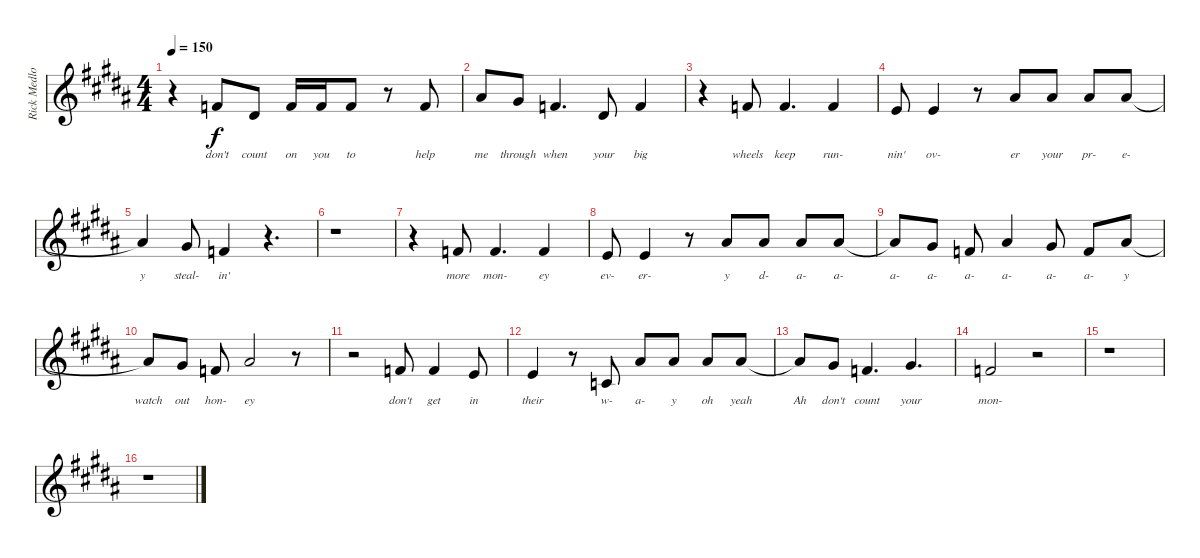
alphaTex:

\track ("Rick Medlocke Vocals" "Rick Medlo") {instrument violin}
\staff {score}
\tuning (Eb4 Bb3 Gb3 Db3 Ab2 Eb2) {hide}
\ts (4 4)
\tempo 150
\clef g2
\ks b
r.4{dy f} 7.2.8{lyrics (0 "don't") lyrics (1 "") lyrics (2 "") lyrics (3 "") lyrics (4 "")} 9.3.8{lyrics (0 "count") lyrics (1 "") lyrics (2 "") lyrics (3 "") lyrics (4 "")} 7.2.16{lyrics (0 "on") lyrics (1 "") lyrics (2 "") lyrics (3 "") lyrics (4 "")} 7.2.16{lyrics (0 "you") lyrics (1 "") lyrics (2 "") lyrics (3 "") lyrics (4 "")} 7.2.8{lyrics (0 "to") lyrics (1 "") lyrics (2 "") lyrics (3 "") lyrics (4 "")} r.8 7.2.8{lyrics (0 "help") lyrics (1 "") lyrics (2 "") lyrics (3 "") lyrics (4 "")} |
7.1.8{lyrics (0 "me") lyrics (1 "") lyrics (2 "") lyrics (3 "") lyrics (4 "")} 10.2.8{lyrics (0 "through") lyrics (1 "") lyrics (2 "") lyrics (3 "") lyrics (4 "")} 7.2.4{d lyrics (0 "when") lyrics (1 "") lyrics (2 "") lyrics (3 "") lyrics (4 "")} 9.3.8{lyrics (0 "your") lyrics (1 "") lyrics (2 "") lyrics (3 "") lyrics (4 "")} 7.2.4{lyrics (0 "big") lyrics (1 "") lyrics (2 "") lyrics (3 "") lyrics (4 "")} |
r.4 7.2.8{lyrics (0 "wheels") lyrics (1 "") lyrics (2 "") lyrics (3 "") lyrics (4 "")} 7.2.4{d lyrics (0 "keep") lyrics (1 "") lyrics (2 "") lyrics (3 "") lyrics (4 "")} 7.2.4{lyrics (0 "run-") lyrics (1 "") lyrics (2 "") lyrics (3 "") lyrics (4 "")} |
6.2.8{lyrics (0 "nin'") lyrics (1 "") lyrics (2 "") lyrics (3 "") lyrics (4 "")} 6.2.4{lyrics (0 "ov-") lyrics (1 "") lyrics (2 "") lyrics (3 "") lyrics (4 "")} r.8 7.1.8{lyrics (0 "er") lyrics (1 "") lyrics (2 "") lyrics (3 "") lyrics (4 "")} 7.1.8{lyrics (0 "your") lyrics (1 "") lyrics (2 "") lyrics (3 "") lyrics (4 "")} 7.1.8{lyrics (0 "pr-") lyrics (1 "") lyrics (2 "") lyrics (3 "") lyrics (4 "")} 7.1.8{lyrics (0 "e-") lyrics (1 "") lyrics (2 "") lyrics (3 "") lyrics (4 "")} |
7.1{t}.4{lyrics (0 "y") lyrics (1 "") lyrics (2 "") lyrics (3 "") lyrics (4 "")} 10.2.8{lyrics (0 "steal-") lyrics (1 "") lyrics (2 "") lyrics (3 "") lyrics (4 "")} 7.2.4{lyrics (0 "in'") lyrics (1 "") lyrics (2 "") lyrics (3 "") lyrics (4 "")} r.4{d} |
r.1 |
r.4 7.2.8{lyrics (0 "more") lyrics (1 "") lyrics (2 "") lyrics (3 "") lyrics (4 "")} 7.2.4{d lyrics (0 "mon-") lyrics (1 "") lyrics (2 "") lyrics (3 "") lyrics (4 "")} 7.2.4{lyrics (0 "ey") lyrics (1 "") lyrics (2 "") lyrics (3 "") lyrics (4 "")} |
6.2.8{lyrics (0 "ev-") lyrics (1 "") lyrics (2 "") lyrics (3 "") lyrics (4 "")} 6.2.4{lyrics (0 "er-") lyrics (1 "") lyrics (2 "") lyrics (3 "") lyrics (4 "")} r.8 7.1.8{lyrics (0 "y") lyrics (1 "") lyrics (2 "") lyrics (3 "") lyrics (4 "")} 7.1.8{lyrics (0 "d-") lyrics (1 "") lyrics (2 "") lyrics (3 "") lyrics (4 "")} 7.1.8{lyrics (0 "a-") lyrics (1 "") lyrics (2 "") lyrics (3 "") lyrics (4 "")} 7.1.8{lyrics (0 "a-") lyrics (1 "") lyrics (2 "") lyrics (3 "") lyrics (4 "")} |
7.1{t}.8{lyrics (0 "a-") lyrics (1 "") lyrics (2 "") lyrics (3 "") lyrics (4 "")} 10.2.8{lyrics (0 "a-") lyrics (1 "") lyrics (2 "") lyrics (3 "") lyrics (4 "")} 7.2.8{lyrics (0 "a-") lyrics (1 "") lyrics (2 "") lyrics (3 "") lyrics (4 "")} 7.1.4{lyrics (0 "a-") lyrics (1 "") lyrics (2 "") lyrics (3 "") lyrics (4 "")} 10.2.8{lyrics (0 "a-") lyrics (1 "") lyrics (2 "") lyrics (3 "") lyrics (4 "")} 7.2.8{lyrics (0 "a-") lyrics (1 "") lyrics (2 "") lyrics (3 "") lyrics (4 "")} 7.1.8{lyrics (0 "y") lyrics (1 "") lyrics (2 "") lyrics (3 "") lyrics (4 "")} |
7.1{t}.8{lyrics (0 "watch") lyrics (1 "") lyrics (2 "") lyrics (3 "") lyrics (4 "")} 10.2.8{lyrics (0 "out") lyrics (1 "") lyrics (2 "") lyrics (3 "") lyrics (4 "")} 7.2.8{lyrics (0 "hon-") lyrics (1 "") lyrics (2 "") lyrics (3 "") lyrics (4 "")} 7.1.2{lyrics (0 "ey") lyrics (1 "") lyrics (2 "") lyrics (3 "") lyrics (4 "")} r.8 |
r.2 7.2.8{lyrics (0 "don't") lyrics (1 "") lyrics (2 "") lyrics (3 "") lyrics (4 "")} 7.2.4{lyrics (0 "get") lyrics (1 "") lyrics (2 "") lyrics (3 "") lyrics (4 "")} 6.2.8{lyrics (0 "in") lyrics (1 "") lyrics (2 "") lyrics (3 "") lyrics (4 "")} |
6.2.4{lyrics (0 "their") lyrics (1 "") lyrics (2 "") lyrics (3 "") lyrics (4 "")} r.8 6.3.8{lyrics (0 "w-") lyrics (1 "") lyrics (2 "") lyrics (3 "") lyrics (4 "")} 7.1.8{lyrics (0 "a-") lyrics (1 "") lyrics (2 "") lyrics (3 "") lyrics (4 "")} 7.1.8{lyrics (0 "y") lyrics (1 "") lyrics (2 "") lyrics (3 "") lyrics (4 "")} 7.1.8{lyrics (0 "oh") lyrics (1 "") lyrics (2 "") lyrics (3 "") lyrics (4 "")} 7.1.8{lyrics (0 "yeah") lyrics (1 "") lyrics (2 "") lyrics (3 "") lyrics (4 "")} |
7.1{t}.8{lyrics (0 "Ah") lyrics (1 "") lyrics (2 "") lyrics (3 "") lyrics (4 "")} 10.2.8{lyrics (0 "don't") lyrics (1 "") lyrics (2 "") lyrics (3 "") lyrics (4 "")} 7.2.4{d lyrics (0 "count") lyrics (1 "") lyrics (2 "") lyrics (3 "") lyrics (4 "")} 10.2.4{d lyrics (0 "your") lyrics (1 "") lyrics (2 "") lyrics (3 "") lyrics (4 "")} |
7.2.2{lyrics (0 "mon-") lyrics (1 "") lyrics (2 "") lyrics (3 "") lyrics (4 "")} r.2 |
r.1 |
r.1
